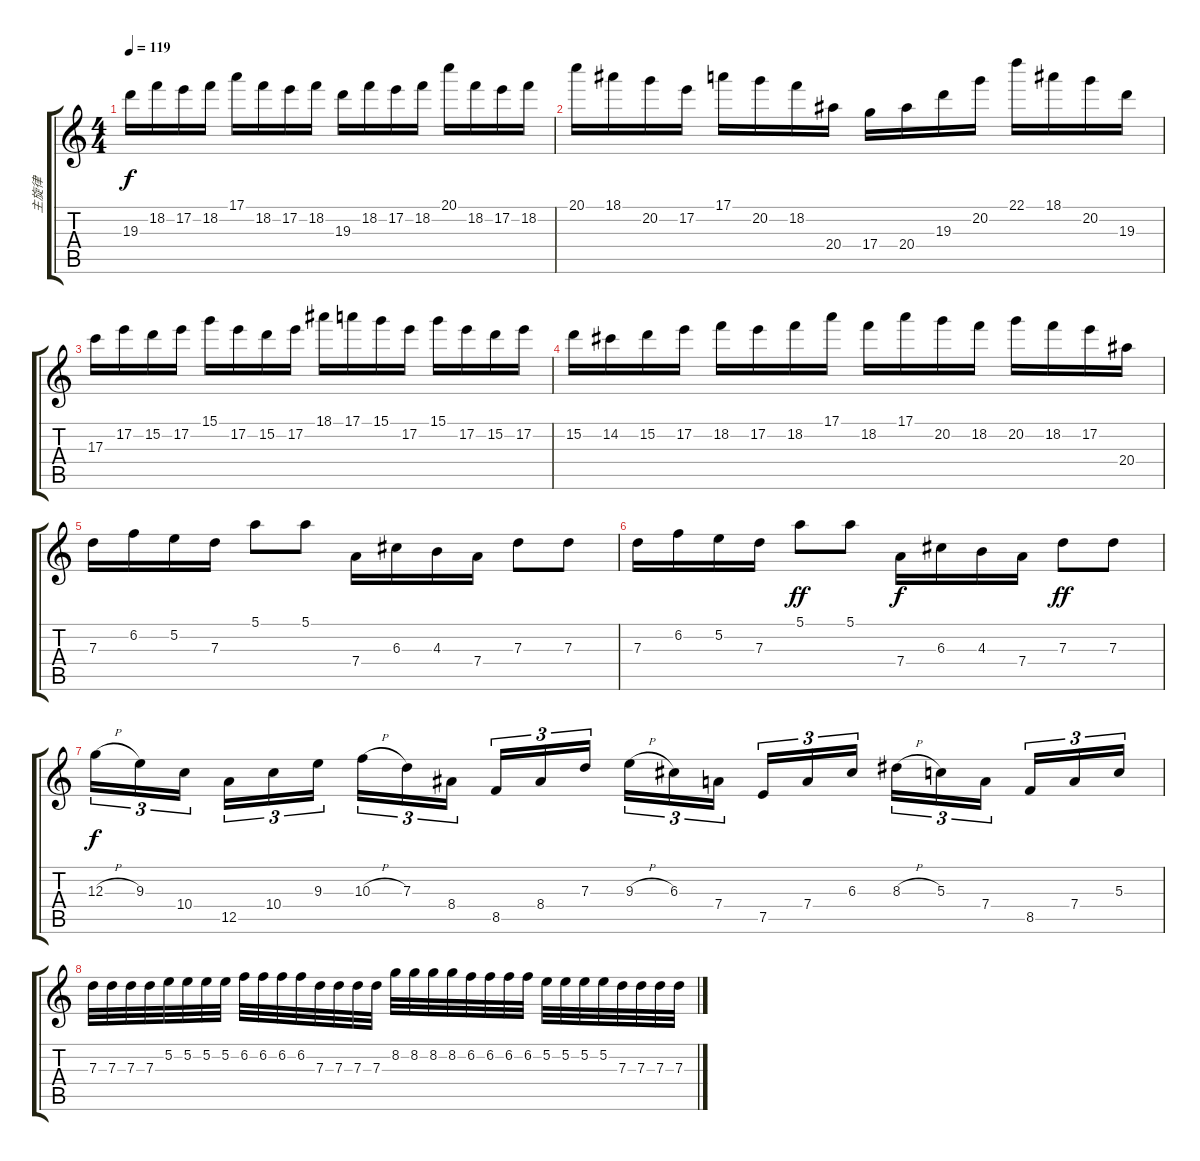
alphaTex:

\track ("主旋律" "主旋律") {instrument overdrivenguitar}
\staff {score tabs}
\tuning (E4 B3 G3 D3 A2 E2) {hide}
\ts (4 4)
\tempo 119
\clef g2
\ks c
19.3.16{dy f volume 16 instrument overdrivenguitar} 18.2.16 17.2.16 18.2.16 17.1.16 18.2.16 17.2.16 18.2.16 19.3.16 18.2.16 17.2.16 18.2.16 20.1.16 18.2.16 17.2.16 18.2.16 |
20.1.16 18.1.16 20.2.16 17.2.16 17.1.16 20.2.16 18.2.16 20.4.16 17.4.16 20.4.16 19.3.16 20.2.16 22.1.16 18.1.16 20.2.16 19.3.16 |
17.3.16 17.2.16 15.2.16 17.2.16 15.1.16 17.2.16 15.2.16 17.2.16 18.1.16 17.1.16 15.1.16 17.2.16 15.1.16 17.2.16 15.2.16 17.2.16 |
15.2.16 14.2.16 15.2.16 17.2.16 18.2.16 17.2.16 18.2.16 17.1.16 18.2.16 17.1.16 20.2.16 18.2.16 20.2.16 18.2.16 17.2.16 20.4.16 |
7.3.16 6.2.16 5.2.16 7.3.16 5.1.8 5.1.8 7.4.16 6.3.16 4.3.16 7.4.16 7.3.8 7.3.8 |
7.3.16 6.2.16 5.2.16 7.3.16 5.1.8{dy ff} 5.1.8 7.4.16{dy f} 6.3.16 4.3.16 7.4.16 7.3.8{dy ff} 7.3.8 |
12.3{h}.16{tu (3 2) dy f} 9.3.16{tu (3 2)} 10.4.16{tu (3 2)} 12.5.16{tu (3 2)} 10.4.16{tu (3 2)} 9.3.16{tu (3 2)} 10.3{h}.16{tu (3 2)} 7.3.16{tu (3 2)} 8.4.16{tu (3 2)} 8.5.16{tu (3 2)} 8.4.16{tu (3 2)} 7.3.16{tu (3 2)} 9.3{h}.16{tu (3 2)} 6.3.16{tu (3 2)} 7.4.16{tu (3 2)} 7.5.16{tu (3 2)} 7.4.16{tu (3 2)} 6.3.16{tu (3 2)} 8.3{h}.16{tu (3 2)} 5.3.16{tu (3 2)} 7.4.16{tu (3 2)} 8.5.16{tu (3 2)} 7.4.16{tu (3 2)} 5.3.16{tu (3 2)} |
7.3.32 7.3.32 7.3.32 7.3.32 5.2.32 5.2.32 5.2.32 5.2.32 6.2.32 6.2.32 6.2.32 6.2.32 7.3.32 7.3.32 7.3.32 7.3.32 8.2.32 8.2.32 8.2.32 8.2.32 6.2.32 6.2.32 6.2.32 6.2.32 5.2.32 5.2.32 5.2.32 5.2.32 7.3.32 7.3.32 7.3.32 7.3.32
